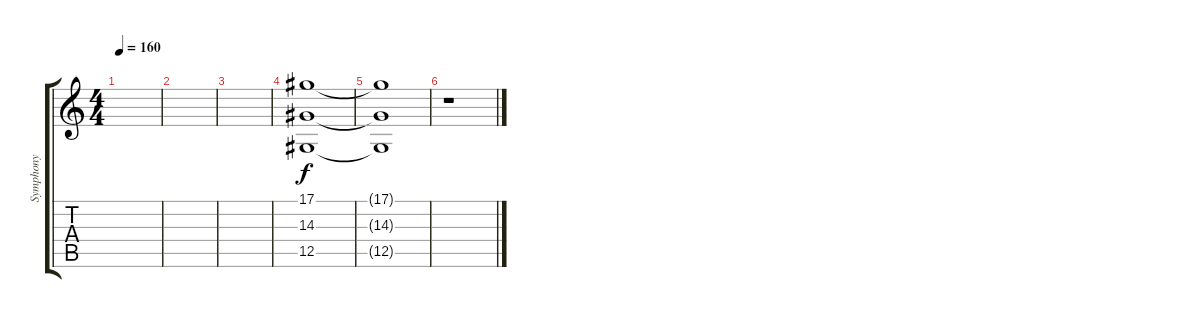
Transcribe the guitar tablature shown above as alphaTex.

\track ("Symphony" "Symphony") {instrument stringensemble1}
\staff {score tabs}
\tuning (Eb4 Bb3 Gb3 Db3 Ab2 Db2) {hide}
\ts (4 4)
\tempo 160
\clef g2
\ks c
|
|
|
(17.1 14.3 12.5).1 |
(17.1{t} 14.3{t} 12.5{t}).1 |
r.1
